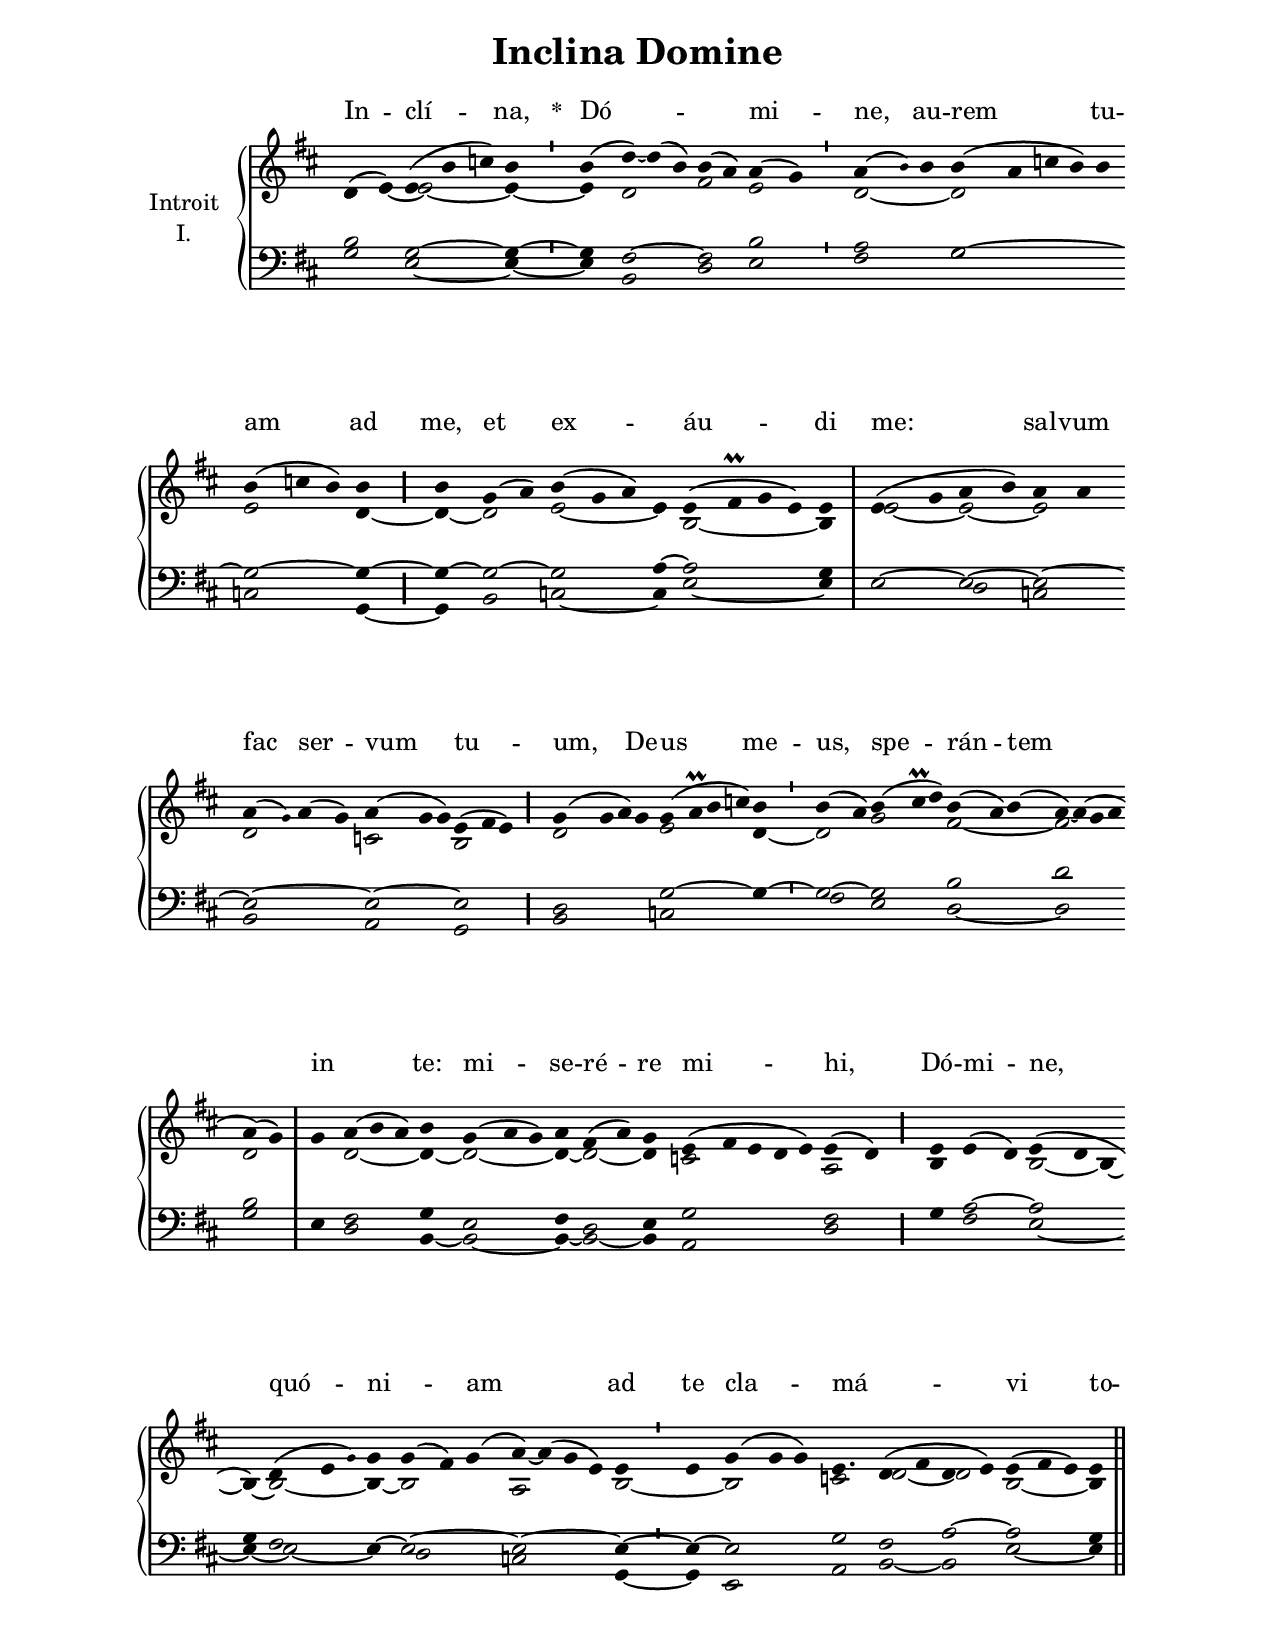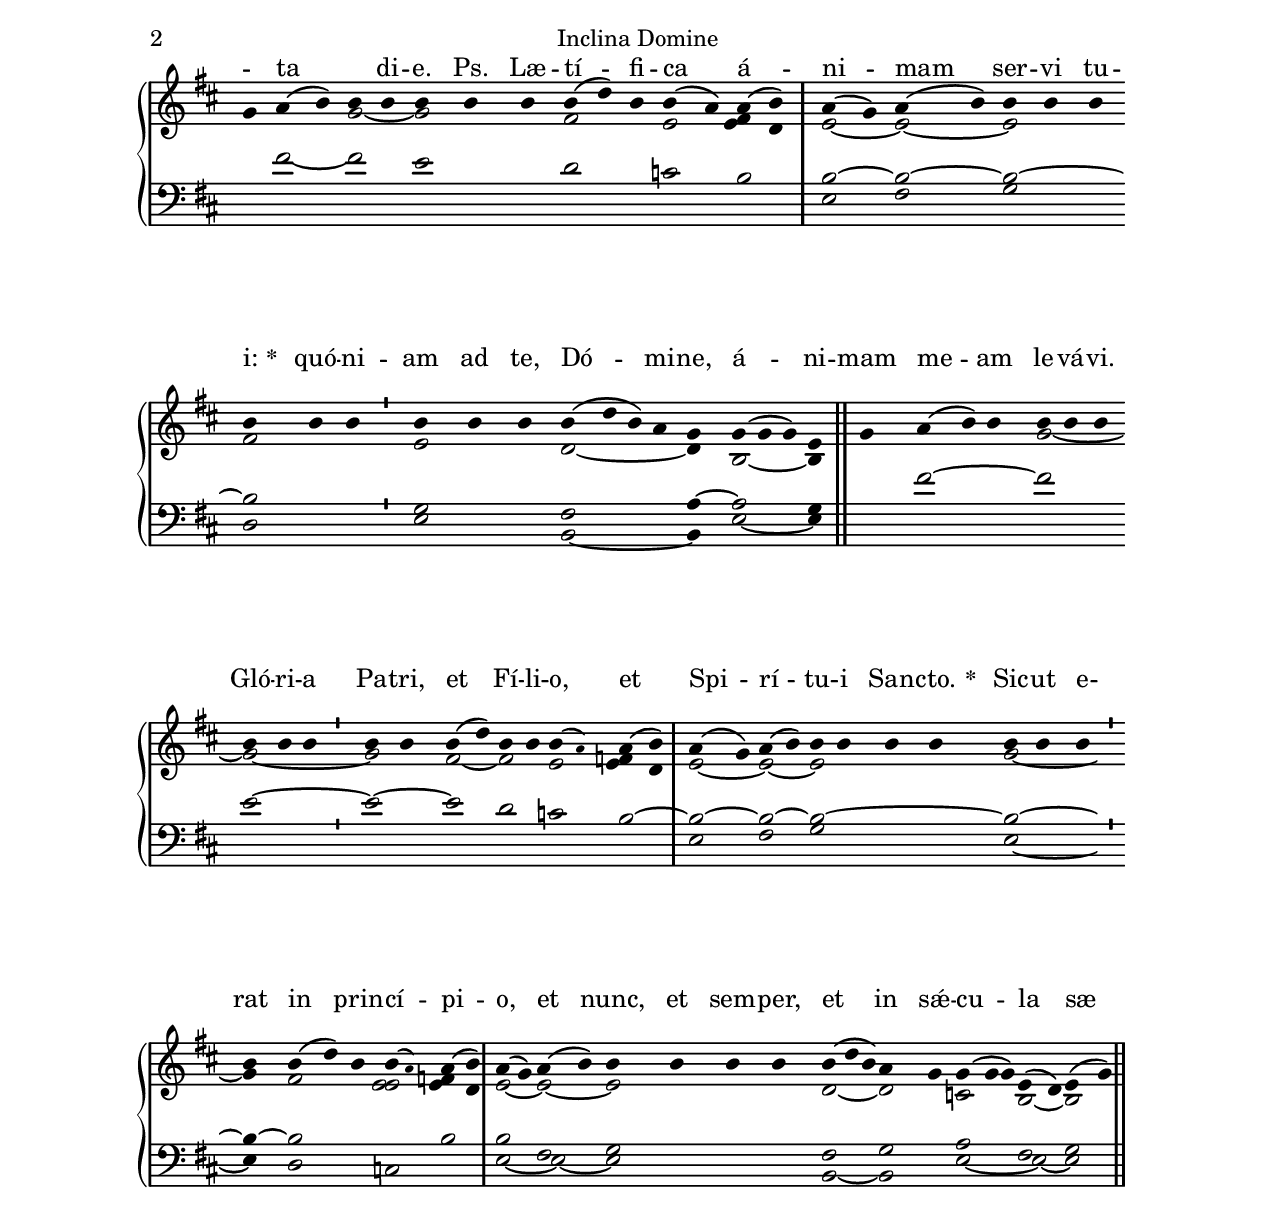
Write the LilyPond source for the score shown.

\version "2.18"
\include "gregorian.ly"
\include "noh2.ily"


%Page reference: page ii.206
%(volume.page)

global = {
 \key g \lydian
 \cadenzaOn 
}

\header {
  title = \markup \center-column {"Inclina Domine" \vspace #1 }
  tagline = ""
  composer = ""
}

\paper {
 #(include-special-characters)
  oddHeaderMarkup = \markup \fill-line {
    \line {}
    \center-column {
      \on-the-fly #first-page     " "
      \on-the-fly #not-first-page "Inclina Domine"
    }
    \line { \on-the-fly #print-page-number-check-first \fromproperty #'page:page-number-string }
  }
  evenHeaderMarkup = \markup \fill-line {
    \line { \on-the-fly #print-page-number-check-first \fromproperty #'page:page-number-string }
    \center-column { "Inclina Domine" }
    \line {}
  }
}

chantText = \lyricmode {
In -- clí -- na, 
\set stanza = " * " Dó -- _ mi -- ne, au -- rem tu -- am ad me, 
et ex -- _ áu -- di me: 
sal -- vum fac ser -- vum tu -- um, 
De -- us me -- us, spe -- rán -- tem in _ te: 
mi -- se -- ré -- re mi -- hi, Dó -- mi -- ne, 
quó -- ni -- _ am ad te cla -- má -- _ vi to -- _ ta _ di -- e. Ps. 
Læ -- tí -- fi -- ca á -- ni -- mam ser -- vi tu -- i: 
\set stanza = " * " 
quó -- ni -- am ad te, Dó -- mi -- ne, á -- ni -- mam me -- am le -- vá -- vi. 
Gló -- ri -- a Pa -- tri, et Fí -- li -- o, et Spi -- rí -- tu -- i San -- cto. 
\set stanza = " * " 
Sic -- ut e -- rat in prin -- cí -- pi -- o, et nunc, et sem -- per, 
et in sǽ -- cu -- la sæ -- cu -- ló -- rum. A -- men. _ }

chantMusic = {
\tieDown   d'4 ( e'4)  e'4 ( b'4 c''4) b'4 \divisioMinima
 b'4 ( d''4) ~ d''4 ( b'4) b'4 ( a'4) a'4 ( g'4) \divisioMinima
 a'4 ( \once \tweak #'font-size #-4 b' ) b'4  b'4 ( a'4 c''4 b'4) b'4 \forceBreak
  b'4 ( c''4 b'4) b'4 \divisioMaior
 b'4 g'4 ( a'4) b'4 ( g'4 a'4) e'4 e'4 ( fis'\prall g'4 e'4) e'4 \divisioMaxima
 e'4 ( g'4 a'4 b'4) a'4 a'4 \forceBreak
 a'4 ( \once \tweak #'font-size #-4 g' ) a'4 ( g'4) a'4 ( g'4 g'4) e'4 ( fis'4 e'4) \divisioMaior
 g'4 ( g'4 a'4) g'4  g'4 ( a'\prall b'4 c''4) b'4 \divisioMinima
 b'4 ( a'4) b'4 ( cis''\prall d''4) b'4 ( a'4) b'4 ( a'4) ~ a'4 ( g'4 a'4 \forceBreak
) a'4 ( g'4) \divisioMaxima
 g'4 a'4 ( b'4 a'4) b'4 g'4 ( a'4 g'4) a'4 fis'4 ( a'4) g'4 e'4 ( fis'4 e'4 d'4 e'4) e'4 ( d'4) \divisioMaior
 e'4 e'4 ( d'4) e'4 ( d'4 b4 \forceBreak
) b4 d'4 ( e'4 \once \tweak #'font-size #-4 g' ) g'4 g'4 ( fis'4) g'4 ( a'4) ~ a'4 ( g'4 e'4) e'4 \divisioMinima
 e'4 g'4 ( g'4 g'4) e'4. d'4 ( fis'4 d'4 e'4) e'4 ( fis'4 e'4) e'4 \finalis \forceBreak

 g'4 a'4 ( b'4) b'4 b'4 b'4 b'4 b'4 b'4 ( d''4) b'4 b'4 ( a'4) a'4 ( b'4) \divisioMaxima
 a'4 ( g'4) a'4 ( b'4) b'4 b'4 b'4 \forceBreak
 b'4 b'4 b'4 \divisioMinima
 b'4 b'4 b'4 b'4 ( d''4 b'4) a'4 g'4 g'4 ( g'4 g'4) e'4 \finalis
  g'4 a'4 ( b'4) b'4 b'4 b'4 b'4 \forceBreak
 b'4 b'4 b'4 \divisioMinima
 b'4 b'4 b'4 ( d''4) b'4 b'4 b'4 ( \once \tweak #'font-size #-4 a' ) a'4 ( b'4) \divisioMaxima
 a'4 ( g'4) a'4 ( b'4) b'4 b'4 b'4 b'4 b'4 b'4 b'4 \divisioMinima \forceBreak

 b'4 b'4 ( d''4) b'4 b'4 ( \once \tweak #'font-size #-4 a' ) a'4 ( b'4) \divisioMaxima
 a'4 ( g'4) a'4 ( b'4) b'4 b'4 b'4 b'4 b'4 ( d''4 b'4) a'4 g'4 g'4 ( g'4 g'4) e'4 ( d'4) e'4 ( g'4) \finalis

}

altoMusic = {
d'4 e'4 ~ e'2*3/2 ~ e'4 ~ \divisioMinima
e'4 d'2*3/2 fis'2 e'2 \divisioMinima
d'2*3/2 ~ d'2*5/2 e'2*3/2 d'4 ~ \divisioMaior
d'4 ~ d'2 e'2*3/2 ~ e'4 b2*4/2 ~ b4 \divisioMaxima
e'2 ~ e'2 ~ e'2 d'2*4/2 c'2*3/2 b2*3/2 \divisioMaior
d'2*4/2 e'2*4/2 d'4 ~ \divisioMinima
d'2 g'2*3/2 fis'2*3/2 ~ fis'2*4/2 d'2 \divisioMaxima
r4 d'2*3/2 ~ d'4 ~ d'2*3/2 ~ d'4 ~ d'2 ~ d'4 c'2*5/2 a2 \divisioMaior
b4 r2 b2 ~ b4 ~ b4 ~ b2*3/2 ~ b4 ~ b2*3/2 a2*4/2 b2 ~ b2*3/2 c'2*3/4 d'2 ~ d'2 b2*3/2 ~ b4 \finalis
r2*3/2 g'2 ~ g'2*3/2 fis'2*3/2 e'2 <fis' e'>4 d'4 \divisioMaxima
e'2 ~ e'2 ~ e'2*3/2 fis'2*3/2 \divisioMinima
e'2*3/2 d'2*4/2 ~ d'4 b2*3/2 ~ b4 r2*4/2 g'2*3/2 ~ g'2*3/2 ~ \divisioMinima
g'2 fis'2 ~ fis'2 e'2 <f' e'>4 d'4 \divisioMaxima
e'2 ~ e'2 ~ e'2*4/2 g'2*3/2 ~ \divisioMinima
g'4 fis'2*3/2 <e' e'>2 <f' e'>4 d'4 \divisioMaxima
e'2 ~ e'2 ~ e'2*4/2 d'2*3/2 ~ d'2 c'2*3/2 b2 ~ b2 \finalis
}

tenorMusic = {
b2 g2*3/2 ~ g4 ~ \divisioMinima
g4 fis2*3/2 ~ fis2 b2 \divisioMinima
a2*3/2 g2*5/2 ~ g2*3/2 ~ g4 ~ \divisioMaior
g4 ~ g2 ~ g2*3/2 a4 ~ a2*4/2 g4 \divisioMaxima
e2 ~ e2 ~ e2 ~ e2*4/2 ~ e2*3/2 ~ e2*3/2 \divisioMaior
d2*4/2 g2*4/2 ~ g4 ~ \divisioMinima
g2 ~ g2*3/2 b2*3/2 d'2*4/2 b2 \divisioMaxima
e4 fis2*3/2 g4 e2*3/2 fis4 d2 e4 g2*5/2 fis2 \divisioMaior
g4 a2 ~ a2*3/2 g4 fis2*3/2 e4 ~ e2*3/2 ~ e2*4/2 ~ e4 ~ \divisioMinima
e4 ~ e2*3/2 g2*3/4 fis2 a2 ~ a2*3/2 g4 \finalis
r2*15/2 \divisioMaxima
b2 ~ b2 ~ b2*3/2 ~ b2*3/2 \divisioMinima
g2*3/2 fis2*4/2 a4 ~ a2*3/2 g4 r4 fis'2*3/2 ~ fis'2*3/2 e'2*3/2 ~ \divisioMinima
e'2 ~ e'2 d'2 c'2 b2 ~ \divisioMaxima
b2 ~ b2 ~ b2*4/2 ~ b2*3/2 ~ \divisioMinima
b4 ~ b2*3/2 r2*4/2 \divisioMaxima
b2 fis2 g2*4/2 fis2*3/2 g2 a2*3/2 fis2 g2 \finalis
}

bassMusic = {
g2 e2*3/2 ~ e4 ~ \divisioMinima
e4 b,2*3/2 d2 e2 \divisioMinima
fis2*3/2 g2*5/2 c2*3/2 g,4 ~ \divisioMaior
g,4 b,2 c2*3/2 ~ c4 e2*4/2 ~ e4 \divisioMaxima
r2 d2 c2 b,2*4/2 a,2*3/2 g,2*3/2 \divisioMaior
b,2*4/2 c2*4/2 g4 \divisioMinima
fis2 e2*3/2 d2*3/2 ~ d2*4/2 g2 \divisioMaxima
r4 d2*3/2 b,4 ~ b,2*3/2 ~ b,4 ~ b,2 ~ b,4 a,2*5/2 d2 \divisioMaior
r4 fis2 e2*3/2 ~ e4 ~ e2*3/2 ~ e4 d2*3/2 c2*4/2 g,4 ~ \divisioMinima
g,4 e,2*3/2 a,2*3/4 b,2 ~ b,2 e2*3/2 ~ e4 \finalis
r4 fis'2 ~ fis'2 e'2*3/2 d'2*3/2 c'2 b2 \divisioMaxima
e2 fis2 g2*3/2 d2*3/2 \divisioMinima
e2*3/2 b,2*4/2 ~ b,4 e2*3/2 ~ e4 r2*20/2 \divisioMaxima
e2 fis2 g2*4/2 e2*3/2 ~ \divisioMinima
e4 d2*3/2 c2 b2 \divisioMaxima
e2 ~ e2 ~ e2*4/2 b,2*3/2 ~ b,2 e2*3/2 ~ e2 ~ e2 \finalis
}

voiceLines = {
\voiceLineStyle


}

\score{
  <<
    \new GrandStaff <<
      \set GrandStaff.autoBeaming = ##f
      \set GrandStaff.instrumentName = \markup \center-column {
        "Introit"
        "I."
      }
      \new Staff = up <<
        \new Voice = "chant" {
          \voiceOne \global \chantMusic
        }
        \new Voice {
          \voiceTwo \global \altoMusic
        }
      >>

      \new Staff = down <<
        \clef bass
        \new Voice {
          \voiceOne \global \tenorMusic
        }
        \new Voice {
          \voiceTwo \global \bassMusic
        }
	\new Voice {
        \voiceThree \global \voiceLines
        }
      >>
    >>
    \new Lyrics \lyricsto chant {
      \chantText
    }
  >>
  \layout{
  }
  \midi{
    \tempo 4 = 125
  }
}
